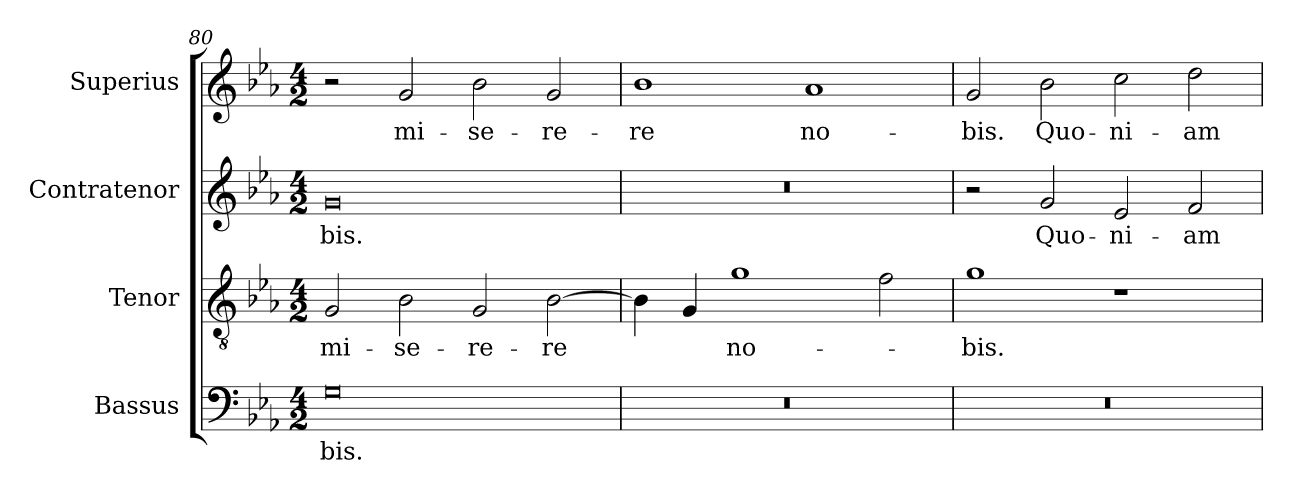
**kern	**text	**kern	**text	**kern	**text	**kern	**text
*part4	*part4	*part3	*part3	*part2	*part2	*part1	*part1
*staff4	*staff4	*staff3	*staff3	*staff2	*staff2	*staff1	*staff1
*I"Bassus	*	*I"Tenor	*	*I"Contratenor	*	*I"Superius	*
*I'B.	*	*I'T.	*	*	*	*	*
*clefF4	*	*clefGv2	*	*clefG2	*	*clefG2	*
*	*	*ITrd7c12	*	*ITrd7c12	*	*	*
*k[b-e-a-]	*	*k[b-e-a-]	*	*k[b-e-a-]	*	*k[b-e-a-]	*
*E-:	*	*E-:	*	*E-:	*	*E-:	*
*M4/2	*	*M4/2	*	*M4/2	*	*M4/2	*
=80	=80	=80	=80	=80	=80	=80	=80
!	!LO:LY:b:color=#000000	!	!	!	!	!	!
!	!	!	!LO:LY:b:color=#000000	!	!	!	!
!	!	!	!	!	!LO:LY:b:color=#000000	!	!
0Gi	-bis.	2GGi/	mi-	0Gi	-bis.	2r	.
!	!	!	!LO:LY:b:color=#000000	!	!	!	!
!	!	!	!	!	!	!	!LO:LY:b:color=#000000
.	.	2BB-i\	-se-	.	.	2gi/	mi-
!	!	!	!LO:LY:b:color=#000000	!	!	!	!
!	!	!	!	!	!	!	!LO:LY:b:color=#000000
.	.	2GGi/	-re-	.	.	2b-i\	-se-
!	!	!	!LO:LY:b:color=#000000	!	!	!	!
!	!	!	!	!	!	!	!LO:LY:b:color=#000000
.	.	[>2BB-i\	-re	.	.	2gi/	-re-
=81	=81	=81	=81	=81	=81	=81	=81
!LO:N:vis=1	!	!	!	!LO:N:vis=1	!	!	!
!	!	!	!	!	!	!	!LO:LY:b:color=#000000
0r	.	4BB-i\]	.	0r	.	1b-i	-re
.	.	4GGi/	.	.	.	.	.
!	!	!	!LO:LY:b:color=#000000	!	!	!	!
.	.	1Gi	no-	.	.	.	.
!	!	!	!	!	!	!	!LO:LY:b:color=#000000
.	.	.	.	.	.	1a-i	no-
.	.	2Fi\	.	.	.	.	.
=82	=82	=82	=82	=82	=82	=82	=82
!LO:N:vis=1	!	!	!	!	!	!	!
!	!	!	!LO:LY:b:color=#000000	!	!	!	!
!	!	!	!	!	!	!	!LO:LY:b:color=#000000
0r	.	1Gi	-bis.	2r	.	2gi/	-bis.
!	!	!	!	!	!LO:LY:b:color=#000000	!	!
!	!	!	!	!	!	!	!LO:LY:b:color=#000000
.	.	.	.	2Gi/	Quo-	2b-i\	Quo-
!	!	!	!	!	!LO:LY:b:color=#000000	!	!
!	!	!	!	!	!	!	!LO:LY:b:color=#000000
.	.	1r	.	2E-i/	-ni-	2cci\	-ni-
!	!	!	!	!	!LO:LY:b:color=#000000	!	!
!	!	!	!	!	!	!	!LO:LY:b:color=#000000
.	.	.	.	2Fi/	-am	2ddi\	-am
=	=	=	=	=	=	=	=
*-	*-	*-	*-	*-	*-	*-	*-
